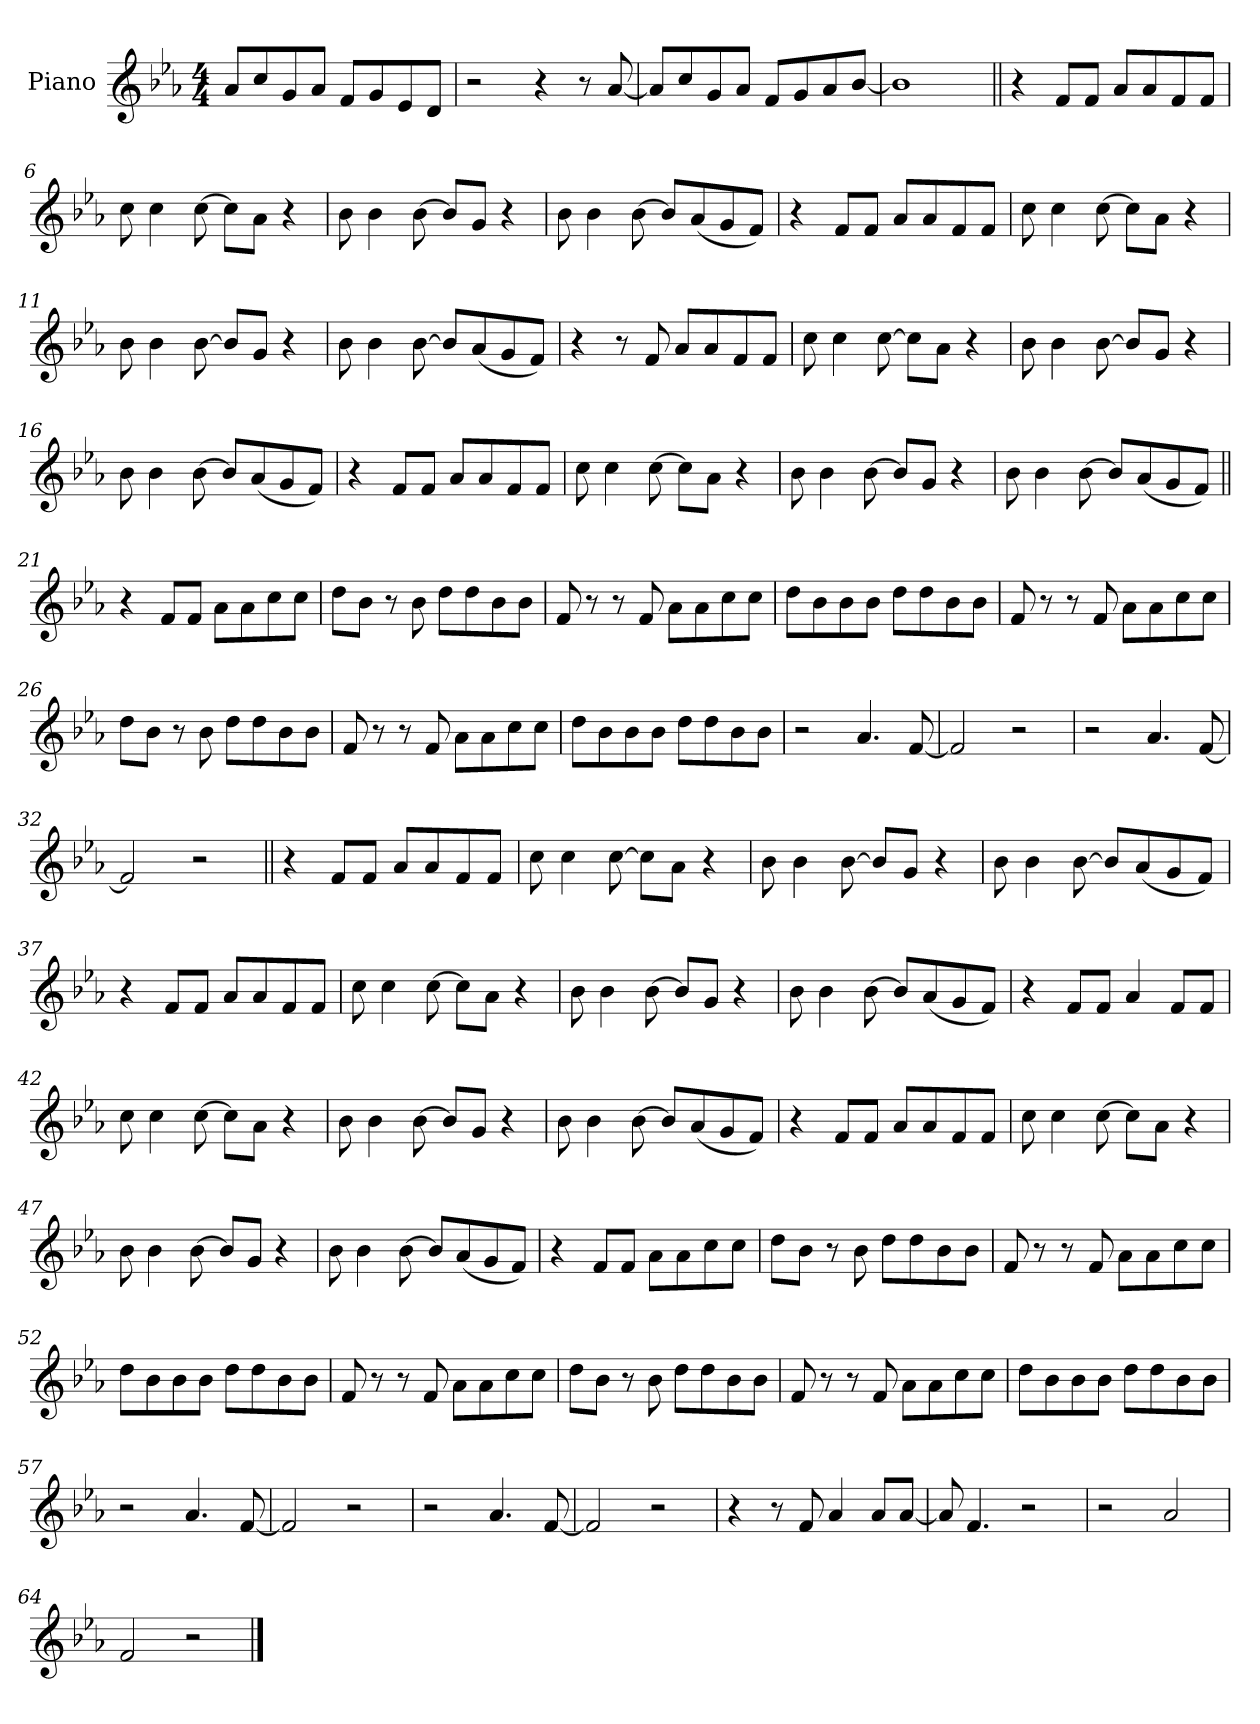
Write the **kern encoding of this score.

**kern
*part1
*staff1
*I"Piano
*I'Pno.
*clefG2
*k[b-e-a-]
*M4/4
=1
8a-L
8cc
8g
8a-J
8fL
8g
8e-
8dJ
=2
2r
4r
8r
[8a-
=3
8a-L]
8cc
8g
8a-J
8fL
8g
8a-
[8b-J
=4
1b-]
=5||
4r
8fL
8fJ
8a-L
8a-
8f
8fJ
=6
8cc
4cc
[8cc
8ccL]
8a-J
4r
=7
8b-
4b-
[8b-
8b-L]
8gJ
4r
=8
8b-
4b-
[8b-
8b-L]
(<8a-
8g
8fJ)
=9
4r
8fL
8fJ
8a-L
8a-
8f
8fJ
=10
8cc
4cc
[8cc
8ccL]
8a-J
4r
=11
8b-
4b-
[8b-
8b-L]
8gJ
4r
=12
8b-
4b-
[8b-
8b-L]
(<8a-
8g
8fJ)
=13
4r
8r
8f
8a-L
8a-
8f
8fJ
=14
8cc
4cc
[8cc
8ccL]
8a-J
4r
=15
8b-
4b-
[8b-
8b-L]
8gJ
4r
=16
8b-
4b-
[8b-
8b-L]
(<8a-
8g
8fJ)
=17
4r
8fL
8fJ
8a-L
8a-
8f
8fJ
=18
8cc
4cc
[8cc
8ccL]
8a-J
4r
=19
8b-
4b-
[8b-
8b-L]
8gJ
4r
=20
8b-
4b-
[8b-
8b-L]
(<8a-
8g
8fJ)
=21||
4r
8fL
8fJ
8a-L
8a-
8cc
8ccJ
=22
8ddL
8b-J
8r
8b-
8ddL
8dd
8b-
8b-J
=23
8f
8r
8r
8f
8a-L
8a-
8cc
8ccJ
=24
8ddL
8b-
8b-
8b-J
8ddL
8dd
8b-
8b-J
=25
8f
8r
8r
8f
8a-L
8a-
8cc
8ccJ
=26
8ddL
8b-J
8r
8b-
8ddL
8dd
8b-
8b-J
=27
8f
8r
8r
8f
8a-L
8a-
8cc
8ccJ
=28
8ddL
8b-
8b-
8b-J
8ddL
8dd
8b-
8b-J
=29
2r
4.a-
[8f
=30
2f]
2r
=31
2r
4.a-
[8f
=32
2f]
2r
=33||
4r
8fL
8fJ
8a-L
8a-
8f
8fJ
=34
8cc
4cc
[8cc
8ccL]
8a-J
4r
=35
8b-
4b-
[8b-
8b-L]
8gJ
4r
=36
8b-
4b-
[8b-
8b-L]
(<8a-
8g
8fJ)
=37
4r
8fL
8fJ
8a-L
8a-
8f
8fJ
=38
8cc
4cc
[8cc
8ccL]
8a-J
4r
=39
8b-
4b-
[8b-
8b-L]
8gJ
4r
=40
8b-
4b-
[8b-
8b-L]
(<8a-
8g
8fJ)
=41
4r
8fL
8fJ
4a-
8fL
8fJ
=42
8cc
4cc
[8cc
8ccL]
8a-J
4r
=43
8b-
4b-
[8b-
8b-L]
8gJ
4r
=44
8b-
4b-
[8b-
8b-L]
(<8a-
8g
8fJ)
=45
4r
8fL
8fJ
8a-L
8a-
8f
8fJ
=46
8cc
4cc
[8cc
8ccL]
8a-J
4r
=47
8b-
4b-
[8b-
8b-L]
8gJ
4r
=48
8b-
4b-
[8b-
8b-L]
(<8a-
8g
8fJ)
=49
4r
8fL
8fJ
8a-L
8a-
8cc
8ccJ
=50
8ddL
8b-J
8r
8b-
8ddL
8dd
8b-
8b-J
=51
8f
8r
8r
8f
8a-L
8a-
8cc
8ccJ
=52
8ddL
8b-
8b-
8b-J
8ddL
8dd
8b-
8b-J
=53
8f
8r
8r
8f
8a-L
8a-
8cc
8ccJ
=54
8ddL
8b-J
8r
8b-
8ddL
8dd
8b-
8b-J
=55
8f
8r
8r
8f
8a-L
8a-
8cc
8ccJ
=56
8ddL
8b-
8b-
8b-J
8ddL
8dd
8b-
8b-J
=57
2r
4.a-
[8f
=58
2f]
2r
=59
2r
4.a-
[8f
=60
2f]
2r
=61
4r
8r
8f
4a-
8a-L
[8a-J
=62
8a-]
4.f
2r
=63
2r
2a-
=64
2f
2r
==
*-
